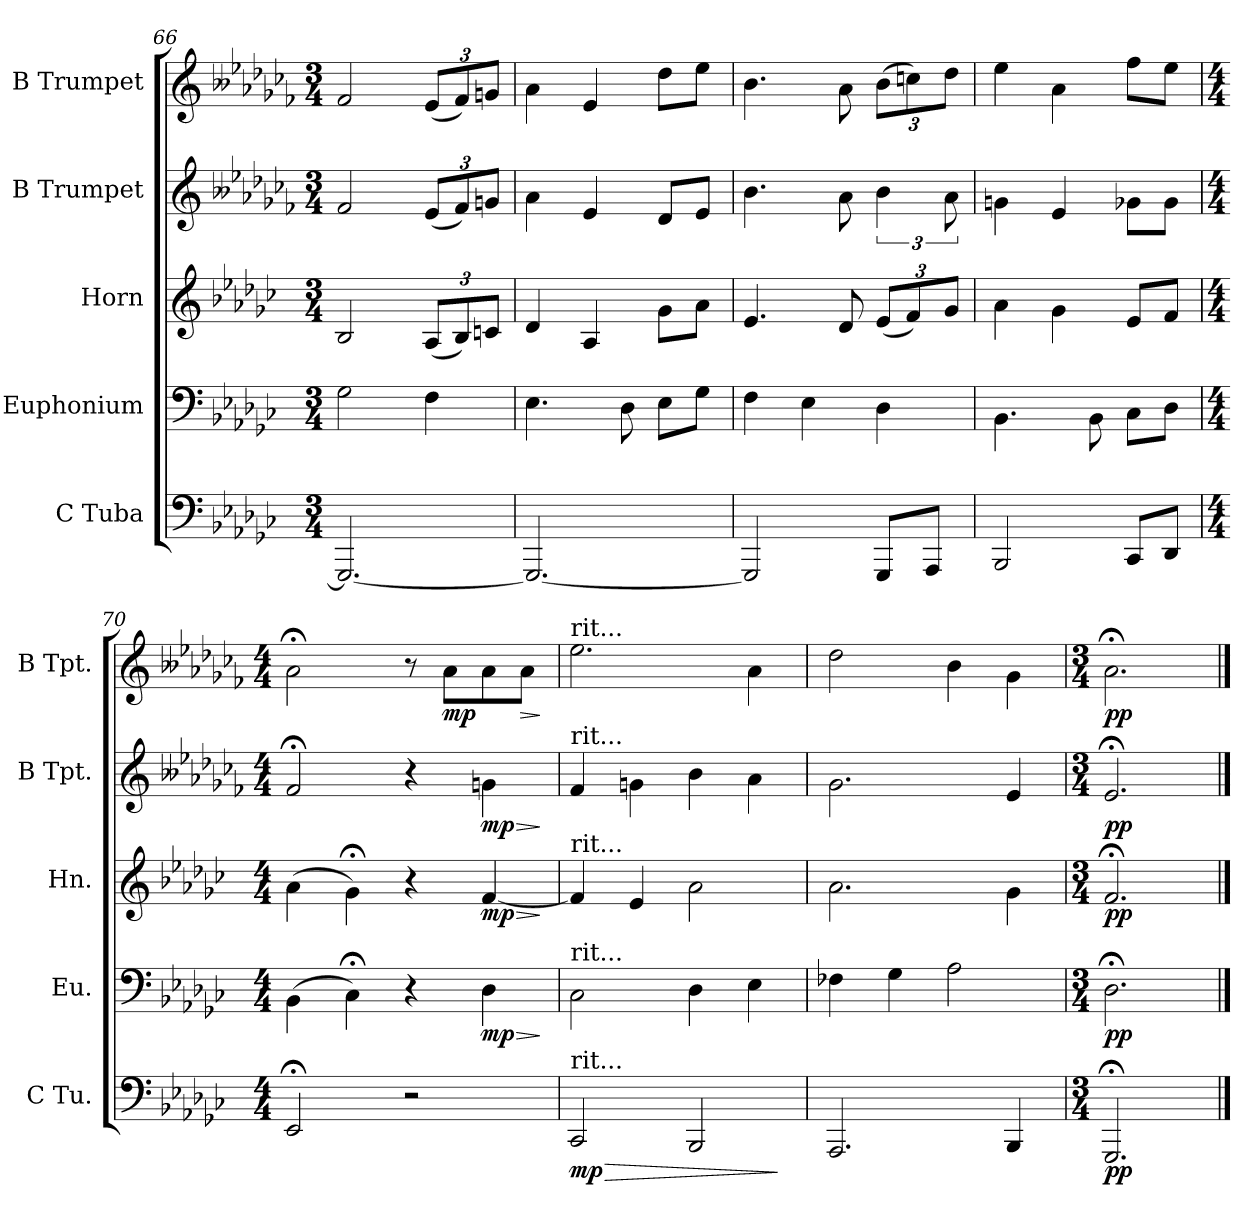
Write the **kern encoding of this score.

**kern	**dynam	**kern	**dynam	**kern	**dynam	**kern	**dynam	**kern	**dynam
*part5	*part5	*part4	*part4	*part3	*part3	*part2	*part2	*part1	*part1
*staff5	*staff5	*staff4	*staff4	*staff3	*staff3	*staff2	*staff2	*staff1	*staff1
*I"C Tuba	*	*I"Euphonium	*	*I"Horn	*	*I"B Trumpet	*	*I"B Trumpet	*
*I'C Tu.	*	*I'Eu.	*	*I'Hn.	*	*I'B Tpt.	*	*I'B Tpt.	*
*clefF4	*	*clefF4	*	*clefG2	*	*clefG2	*	*clefG2	*
*	*	*	*	*ITrd4c7	*	*ITrd1c2	*	*ITrd1c2	*
*k[b-e-a-d-g-c-]	*	*k[b-e-a-d-g-c-]	*	*k[b-e-a-d-g-c-f-]	*	*k[b--e-a-d-g-c-f-]	*	*k[b--e-a-d-g-c-f-]	*
*M3/4	*	*M3/4	*	*M3/4	*	*M3/4	*	*M3/4	*
=66	=66	=66	=66	=66	=66	=66	=66	=66	=66
2.GGG-/_	.	2G-\	.	2E-/	.	2e-/	.	2e-/	.
*	*	*	*	*Xbrackettup	*	*Xbrackettup	*	*Xbrackettup	*
.	.	4F\	.	(12D-/L	.	(12d-/L	.	(12d-/L	.
.	.	.	.	12E-/)	.	12e-/)	.	12e-/)	.
.	.	.	.	12Fn/J	.	12fn/J	.	12fn/J	.
=67	=67	=67	=67	=67	=67	=67	=67	=67	=67
2.GGG-/_	.	4.E-\	.	4G-/	.	4g-\	.	4g-\	.
.	.	.	.	4D-/	.	4d-/	.	4d-/	.
.	.	8D-\	.	.	.	.	.	.	.
.	.	8E-\L	.	8c-\L	.	8c-/L	.	8cc-\L	.
.	.	8G-\J	.	8d-\J	.	8d-/J	.	8dd-\J	.
=68	=68	=68	=68	=68	=68	=68	=68	=68	=68
2GGG-/]	.	4F\	.	4.A-/	.	4.a-\	.	4.a-\	.
.	.	4E-\	.	.	.	.	.	.	.
.	.	.	.	8G-/	.	8g-\	.	8g-\	.
*	*	*	*	*	*	*brackettup	*	*	*
8GGG-/L	.	4D-\	.	(12A-/L	.	6a-\	.	(12a-\L	.
.	.	.	.	12B-/)	.	.	.	12b-X\)	.
8AAA-/J	.	.	.	.	.	.	.	.	.
.	.	.	.	12c-/J	.	12g-\	.	12cc-\J	.
!!LO:LB:g=z
=69	=69	=69	=69	=69	=69	=69	=69	=69	=69
2BBB-/	.	4.BB-\	.	4d-\	.	4fn\	.	4dd-\	.
.	.	.	.	4c-\	.	4d-/	.	4g-\	.
.	.	8BB-\	.	.	.	.	.	.	.
8CC-/L	.	8C-\L	.	8A-/L	.	8f-X\L	.	8ee-\L	.
8DD-/J	.	8D-\J	.	8B-/J	.	8f-\J	.	8dd-\J	.
=70	=70	=70	=70	=70	=70	=70	=70	=70	=70
*M4/4	*	*M4/4	*	*M4/4	*	*M4/4	*	*M4/4	*
2EE-;</	.	(4BB-\	.	(4d-\	.	2e-;</	.	2g-;<\	.
.	.	4C-;<\)	.	4c-;<\)	.	.	.	.	.
2r	.	4r	.	4r	.	4r	.	8r	.
!	!	!	!	!	!	!	!	!	!LO:DY:b
.	.	.	.	.	.	.	.	8g-\L	mp
!	!	!	!LO:HP:b	!	!LO:HP:b	!	!LO:HP:b	!	!
!	!	!	!LO:DY:n=1:b	!	!LO:DY:n=1:b	!	!LO:DY:n=1:b	!	!
.	.	4D-\	> mp	[4B-/	> mp	4fn\	> mp	8g-\	.
!	!	!	!	!	!	!	!	!	!LO:HP:b
.	.	.	.	.	.	.	.	8g-\J	>
.	.	.	]	.	]	.	]	.	]
=71	=71	=71	=71	=71	=71	=71	=71	=71	=71
!	!	!	!	!	!	!	!	!LO:TX:a:t=rit...	!
!	!	!	!	!	!	!LO:TX:a:t=rit...	!	!	!
!	!	!	!	!LO:TX:a:t=rit...	!	!	!	!	!
!	!	!LO:TX:a:t=rit...	!	!	!	!	!	!	!
!LO:TX:a:t=rit...	!	!	!	!	!	!	!	!	!
!	!LO:HP:b	!	!	!	!	!	!	!	!
!	!LO:DY:n=1:b	!	!	!	!	!	!	!	!
2CC-/	> mp	2C-\	.	4B-/]	.	4e-/	.	2.dd-\	.
.	.	.	.	4A-/	.	4fn\	.	.	.
2BBB-/	.	4D-\	.	2d-\	.	4a-\	.	.	.
*	*	*	*	*	*	*	*	*MM65	*
.	.	4E-\	.	.	.	4g-\	.	4g-\	.
.	]	.	.	.	.	.	.	.	.
=72	=72	=72	=72	=72	=72	=72	=72	=72	=72
2.AAA-/	.	4F-X\	.	2.d-\	.	2.f-\	.	2cc-\	.
.	.	4G-\	.	.	.	.	.	.	.
*	*	*	*	*	*	*	*	*MM50	*
.	.	2A-\	.	.	.	.	.	4a-\	.
4BBB-/	.	.	.	4c-\	.	4d-/	.	4f-\	.
=73	=73	=73	=73	=73	=73	=73	=73	=73	=73
*M3/4	*	*M3/4	*	*M3/4	*	*M3/4	*	*M3/4	*
*	*	*	*	*	*	*	*	*MM72	*
!	!LO:DY:b	!	!LO:DY:b	!	!LO:DY:b	!	!LO:DY:b	!	!LO:DY:b
2.GGG-;</	pp	2.D-;<\	pp	2.B-;</	pp	2.d-;</	pp	2.g-;<\	pp
==	==	==	==	==	==	==	==	==	==
*-	*-	*-	*-	*-	*-	*-	*-	*-	*-
